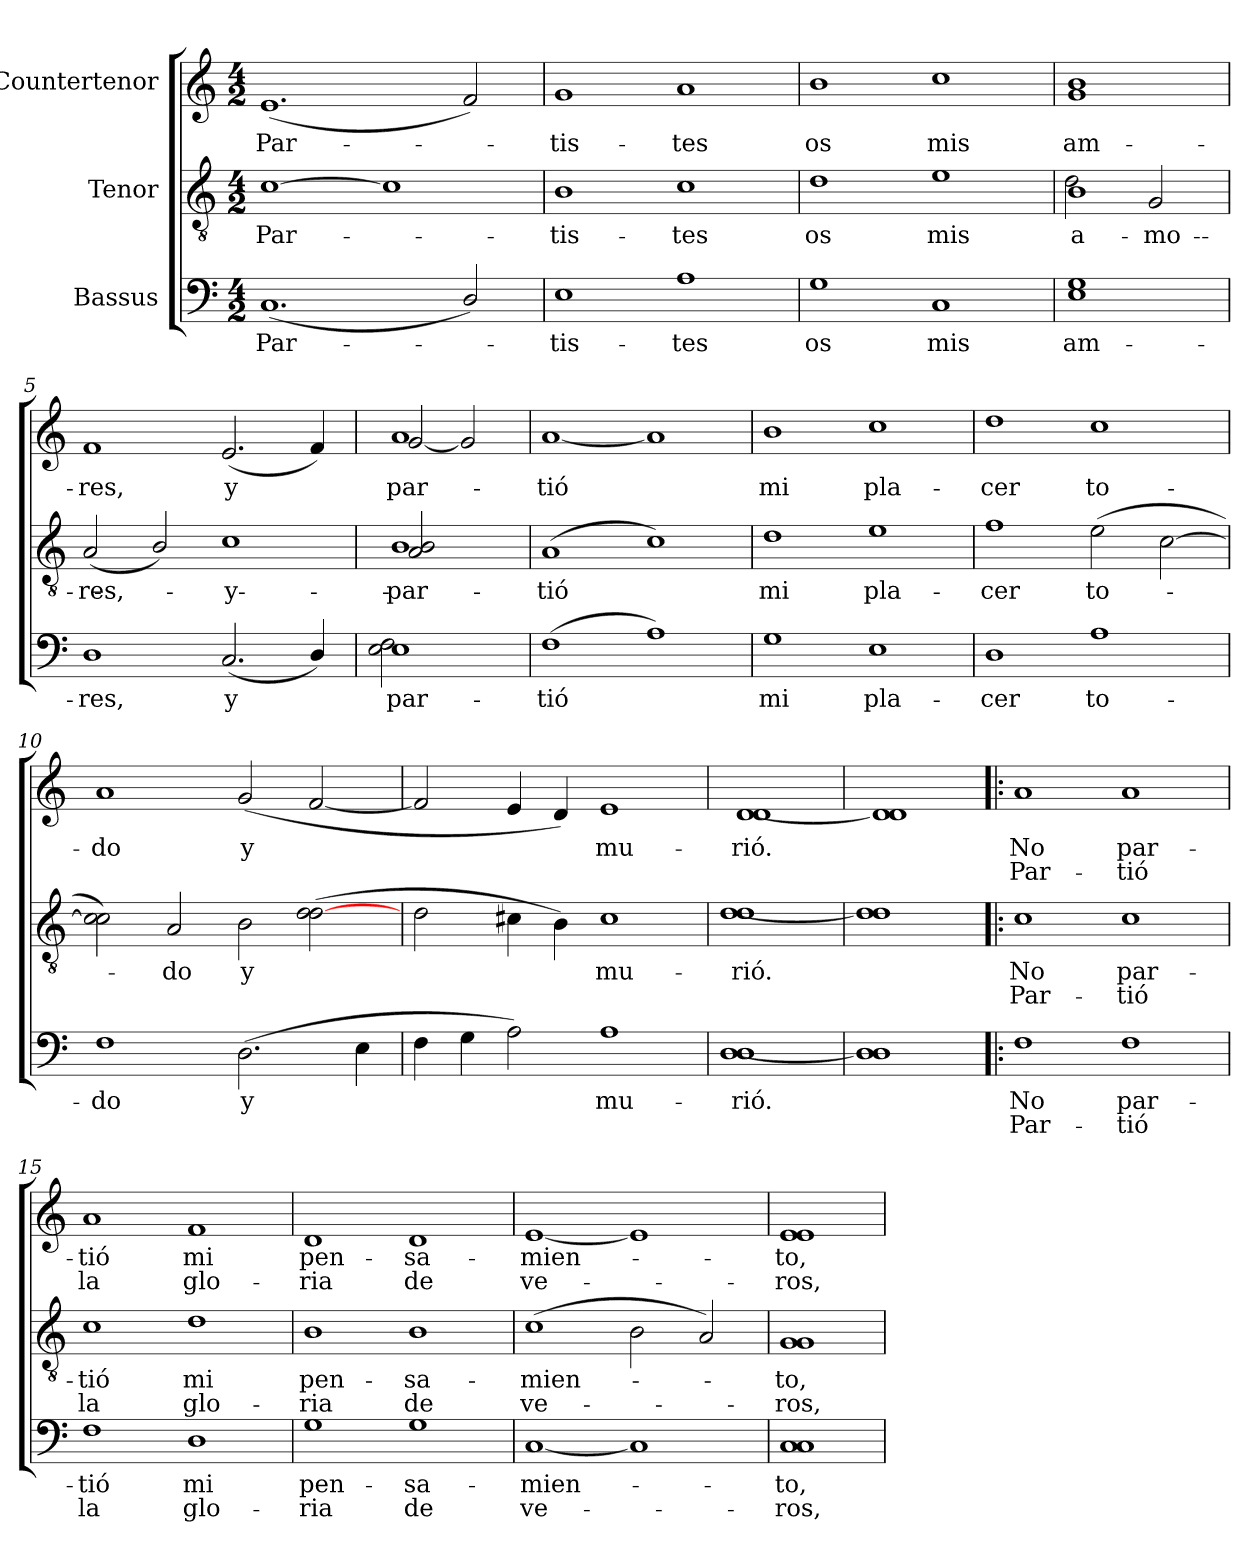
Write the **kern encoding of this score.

**kern	**text	**text	**kern	**text	**text	**kern	**text	**text
*part3	*part3	*part3	*part2	*part2	*part2	*part1	*part1	*part1
*staff3	*staff3	*staff3	*staff2	*staff2	*staff2	*staff1	*staff1	*staff1
*I"Bassus	*	*	*I"Tenor	*	*	*I"Countertenor	*	*
*clefF4	*	*	*clefGv2	*	*	*clefG2	*	*
*k[]	*	*	*k[]	*	*	*k[]	*	*
*C:	*	*	*C:	*	*	*C:	*	*
*M4/2	*	*	*M4/2	*	*	*M4/2	*	*
=1	=1	=1	=1	=1	=1	=1	=1	=1
!	!LO:LY:b	!	!	!LO:LY:b	!	!	!LO:LY:b	!
(<1.C	Par-	.	[>1c	Par-	.	(<1.e	Par-	.
.	.	.	1c]	.	.	.	.	.
2D/)	.	.	.	.	.	2f/)	.	.
=2	=2	=2	=2	=2	=2	=2	=2	=2
!	!LO:LY:b	!	!	!LO:LY:b	!	!	!LO:LY:b	!
1E	-tis-	.	1B	-tis-	.	1g	-tis-	.
!	!LO:LY:b	!	!	!LO:LY:b	!	!	!LO:LY:b	!
1A	-tes	.	1c	-tes	.	1a	-tes	.
=3	=3	=3	=3	=3	=3	=3	=3	=3
!	!LO:LY:b	!	!	!LO:LY:b	!	!	!LO:LY:b	!
1G	os	.	1d	os	.	1b	os	.
!	!LO:LY:b	!	!	!LO:LY:b	!	!	!LO:LY:b	!
1C	mis	.	1e	mis	.	1cc	mis	.
=4	=4	=4	=4	=4	=4	=4	=4	=4
!	!LO:LY:b	!	!	!LO:LY:b	!	!	!LO:LY:b	!
*	*	*	*^	*	*	*	*	*
1E 1G	am-	.	(>1B	2d\)	a-	.	1g 1b	am-	.
!	!	!	!	!	!LO:LY:b	!	!	!	!
.	.	.	.	2G/	-mo-	.	.	.	.
=5	=5	=5	=5	=5	=5	=5	=5	=5	=5
!	!LO:LY:b	!	!	!	!LO:LY:b	!	!	!LO:LY:b	!
*	*	*	*v	*v	*	*	*	*	*
1D	-res,	.	(<2A/	-res,	.	1f	-res,	.
.	.	.	2B/)	.	.	.	.	.
!	!LO:LY:b	!	!	!LO:LY:b	!	!	!LO:LY:b	!
(<2.C/	y	.	1c	y	.	(<2.e/	y	.
4D/)	.	.	.	.	.	4f/)	.	.
=6	=6	=6	=6	=6	=6	=6	=6	=6
*^	*	*	*	*	*	*	*	*
!	!	!LO:LY:b	!	!	!LO:LY:b	!	!	!LO:LY:b	!
*	*	*	*	*^	*	*	*^	*	*
1E	2E\ 2F\	par-	.	1B	2A/ 2B/	par-	.	1a	[<2g/	par-	.
.	2ryy	.	.	.	2ryy	.	.	.	2g/]	.	.
=7	=7	=7	=7	=7	=7	=7	=7	=7	=7	=7	=7
!	!	!LO:LY:b	!	!	!	!LO:LY:b	!	!	!	!LO:LY:b	!
*v	*v	*	*	*	*	*	*	*v	*v	*	*
*	*	*	*v	*v	*	*	*	*	*
(>1F	-tió	.	(<1A	-tió	.	[<1a	-tió	.
1A)	.	.	1c)	.	.	1a]	.	.
=8	=8	=8	=8	=8	=8	=8	=8	=8
!	!LO:LY:b	!	!	!LO:LY:b	!	!	!LO:LY:b	!
1G	mi	.	1d	mi	.	1b	mi	.
!	!LO:LY:b	!	!	!LO:LY:b	!	!	!LO:LY:b	!
1E	pla-	.	1e	pla-	.	1cc	pla-	.
!!LO:LB:g=z
=9	=9	=9	=9	=9	=9	=9	=9	=9
!	!LO:LY:b	!	!	!LO:LY:b	!	!	!LO:LY:b	!
1D	-cer	.	1f	-cer	.	1dd	-cer	.
!	!LO:LY:b	!	!	!LO:LY:b	!	!	!LO:LY:b	!
1A	to-	.	(>2e\	to-	.	1cc	to-	.
.	.	.	[>2c\	.	.	.	.	.
=10	=10	=10	=10	=10	=10	=10	=10	=10
!	!LO:LY:b	!	!	!	!	!	!LO:LY:b	!
1F	-do	.	2c\] 2c\)	.	.	1a	-do	.
!	!	!	!	!LO:LY:b	!	!	!	!
.	.	.	2A/	-do	.	.	.	.
!	!LO:LY:b	!	!	!LO:LY:b	!	!	!LO:LY:b	!
(>2.D\	y	.	2B\	y	.	(<2g/	y	.
.	.	.	(>2d\ [>2d\	.	.	[<2f/	.	.
4E\	.	.	.	.	.	.	.	.
=11	=11	=11	=11	=11	=11	=11	=11	=11
4F\	.	.	2d\	.	.	2f/]	.	.
4G\	.	.	.	.	.	.	.	.
2A\)	.	.	4c#X\	.	.	4e/	.	.
.	.	.	4B\)	.	.	4d/)	.	.
!	!LO:LY:b	!	!	!LO:LY:b	!	!	!LO:LY:b	!
1A	mu-	.	1c#	mu-	.	1e	mu-	.
=12	=12	=12	=12	=12	=12	=12	=12	=12
!	!LO:LY:b	!	!	!LO:LY:b	!	!	!LO:LY:b	!
[>1D 1D	-rió.	.	[>1d 1d	-rió.	.	[<1d 1d	-rió.	.
=13	=13	=13	=13	=13	=13	=13	=13	=13
1D] 1D	.	.	1d] 1d	.	.	1d] 1d	.	.
=14!|:	=14!|:	=14!|:	=14!|:	=14!|:	=14!|:	=14!|:	=14!|:	=14!|:
!	!LO:LY:b	!LO:LY:b	!	!LO:LY:b	!LO:LY:b	!	!LO:LY:b	!LO:LY:b
1F	No	Par-	1c	No	Par-	1a	No	Par-
!	!LO:LY:b	!LO:LY:b	!	!LO:LY:b	!LO:LY:b	!	!LO:LY:b	!LO:LY:b
1F	par-	-tió	1c	par-	-tió	1a	par-	-tió
=15	=15	=15	=15	=15	=15	=15	=15	=15
!	!LO:LY:b	!LO:LY:b	!	!LO:LY:b	!LO:LY:b	!	!LO:LY:b	!LO:LY:b
1F	-tió	la	1c	-tió	la	1a	-tió	la
!	!LO:LY:b	!LO:LY:b	!	!LO:LY:b	!LO:LY:b	!	!LO:LY:b	!LO:LY:b
1D	mi	glo-	1d	mi	glo-	1f	mi	glo-
=16	=16	=16	=16	=16	=16	=16	=16	=16
!	!LO:LY:b	!LO:LY:b	!	!LO:LY:b	!LO:LY:b	!	!LO:LY:b	!LO:LY:b
1G	pen-	-ria	1B	pen-	-ria	1d	pen-	-ria
!	!LO:LY:b	!LO:LY:b	!	!LO:LY:b	!LO:LY:b	!	!LO:LY:b	!LO:LY:b
1G	-sa-	de	1B	-sa-	de	1d	-sa-	de
=17	=17	=17	=17	=17	=17	=17	=17	=17
!	!LO:LY:b	!LO:LY:b	!	!LO:LY:b	!LO:LY:b	!	!LO:LY:b	!LO:LY:b
[<1C	-mien-	ve-	(>1c	-mien-	ve-	[<1e	-mien-	ve-
1C]	.	.	2B\	.	.	1e]	.	.
.	.	.	2A/)	.	.	.	.	.
=18	=18	=18	=18	=18	=18	=18	=18	=18
!	!LO:LY:b	!LO:LY:b	!	!LO:LY:b	!LO:LY:b	!	!LO:LY:b	!LO:LY:b
1C 1C	-to,	-ros,	1G 1G	-to,	-ros,	1e 1e	-to,	-ros,
=!	=!	=!	=!	=!	=!	=!	=!	=!
*-	*-	*-	*-	*-	*-	*-	*-	*-
